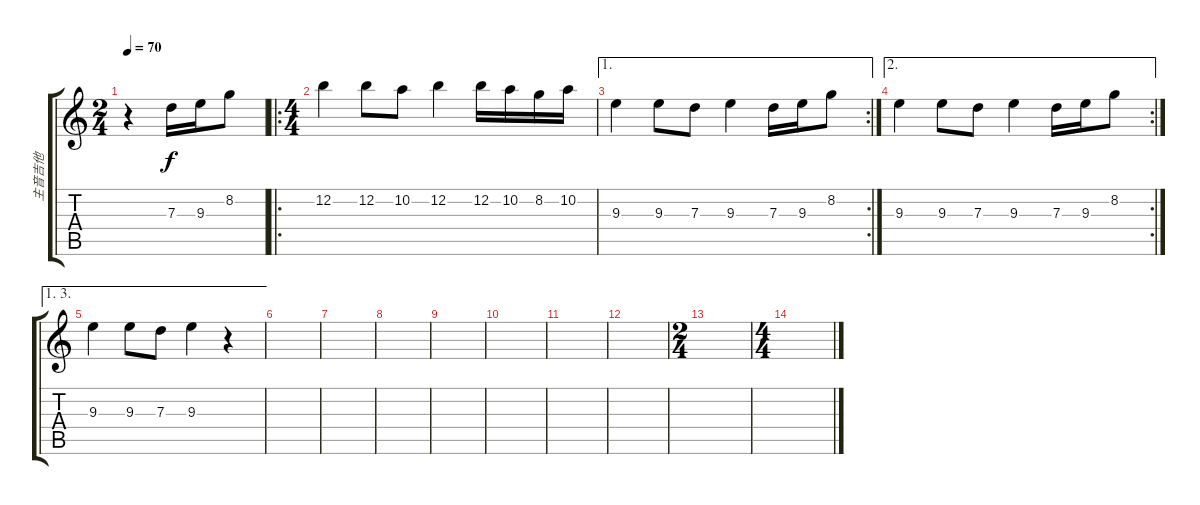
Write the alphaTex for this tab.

\track ("主音吉他" "主音吉他") {instrument overdrivenguitar}
\staff {score tabs}
\tuning (E4 B3 G3 D3 A2 E2) {hide}
\ts (2 4)
\tempo 70
\clef g2
\ks c
r.4{dy f instrument overdrivenguitar} 7.3.16 9.3.16 8.2.8 |
\ro
\ts (4 4)
12.2.4 12.2.8 10.2.8 12.2.4 12.2.16 10.2.16 8.2.16 10.2.16 |
\ae 1
\rc 2
9.3.4 9.3.8 7.3.8 9.3.4 7.3.16 9.3.16 8.2.8 |
\ae 2
\rc 2
9.3.4 9.3.8 7.3.8 9.3.4 7.3.16 9.3.16 8.2.8 |
\ae (1 3)
9.3.4 9.3.8 7.3.8 9.3.4 r.4 |
|
|
|
|
|
|
|
\ts (2 4)
|
\ts (4 4)
